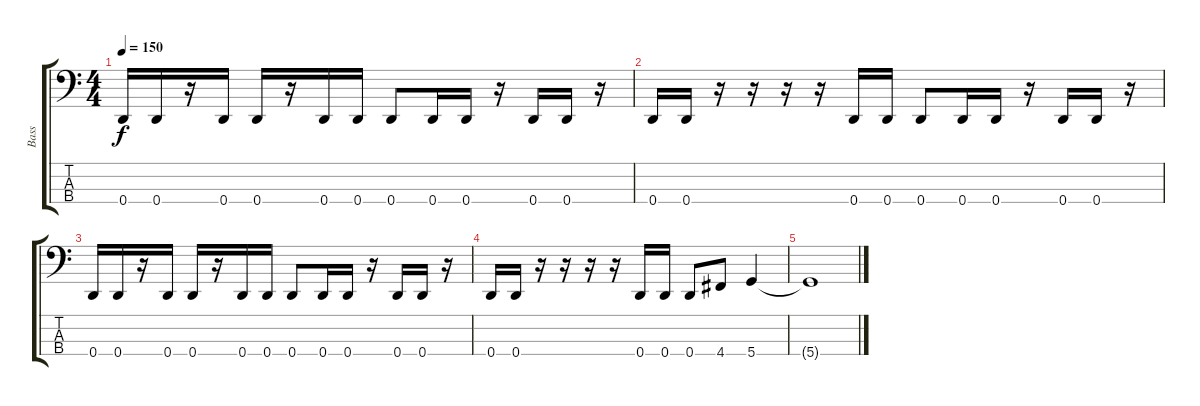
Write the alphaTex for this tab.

\track ("Bass" "Bass") {instrument electricbasspick}
\staff {score tabs}
\tuning (G2 D2 A1 D1) {hide}
\ts (4 4)
\tempo 150
\clef f4
\ks c
0.4.16{dy f} 0.4.16 r.16 0.4.16 0.4.16 r.16 0.4.16 0.4.16 0.4.8 0.4.16 0.4.16 r.16 0.4.16 0.4.16 r.16 |
0.4.16 0.4.16 r.16 r.16 r.16 r.16 0.4.16 0.4.16 0.4.8 0.4.16 0.4.16 r.16 0.4.16 0.4.16 r.16 |
0.4.16 0.4.16 r.16 0.4.16 0.4.16 r.16 0.4.16 0.4.16 0.4.8 0.4.16 0.4.16 r.16 0.4.16 0.4.16 r.16 |
0.4.16 0.4.16 r.16 r.16 r.16 r.16 0.4.16 0.4.16 0.4.8 4.4.8 5.4.4 |
5.4{t}.1
